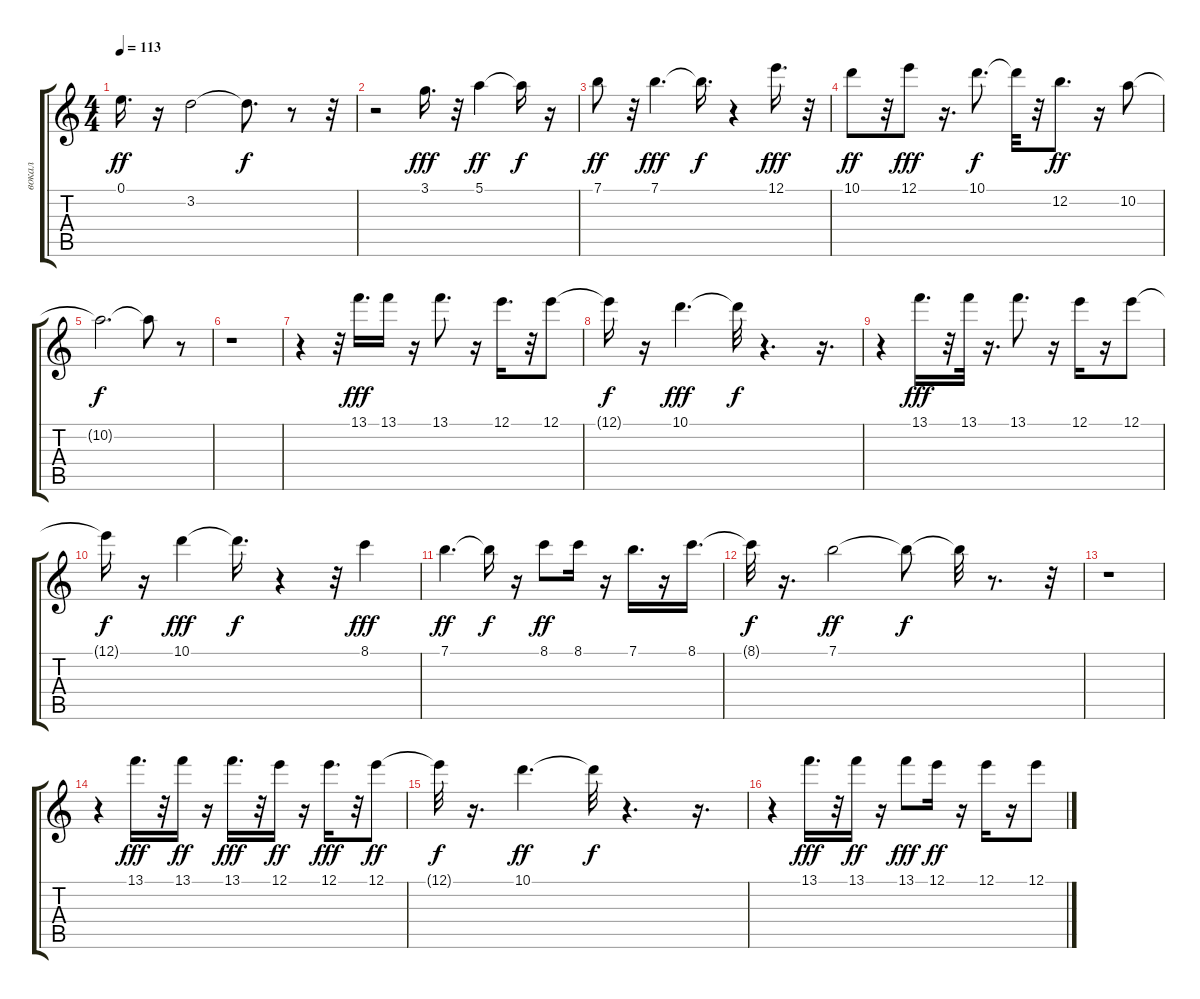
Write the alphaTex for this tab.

\track ("вокал" "вокал") {instrument acousticguitarsteel}
\staff {score tabs}
\tuning (E4 B3 G3 D3 A2 E2) {hide}
\ts (4 4)
\tempo 113
\clef g2
\ks c
0.1.16{d dy ff} r.16 3.2.2 3.2{t}.8{d dy f} r.8 r.32 |
r.2 3.1.16{d dy fff} r.32 5.1.4{dy ff} 5.1{t}.16{dy f} r.16 |
7.1.8{dy ff} r.32 7.1.4{d dy fff} 7.1{t}.16{d dy f} r.4 12.1.16{d dy fff} r.32 |
10.1.8{dy ff} r.32 12.1.8{dy fff} r.16{d} 10.1.8{d dy f} 10.1{t}.32 r.32 12.2.8{d dy ff} r.16 10.2.8 |
10.2{t}.2{d dy f} 10.2{t}.8 r.8 |
r.1 |
r.4 r.32 13.1.16{d dy fff} 13.1.16 r.16 13.1.8{d} r.16 12.1.16{d} r.32 12.1.8 |
12.1{t}.16{dy f} r.16 10.1.4{d dy fff} 10.1{t}.32{dy f} r.4{d} r.16{d} |
r.4 13.1.16{d dy fff} r.32 13.1.32 r.16{d} 13.1.8{d} r.16 12.1.16 r.16 12.1.8 |
12.1{t}.16{dy f} r.16 10.1.4{dy fff} 10.1{t}.16{d dy f} r.4 r.32 8.1.4{dy fff} |
7.1.4{d dy ff} 7.1{t}.16{dy f} r.16 8.1.8{dy ff} 8.1.16 r.16 7.1.16{d} r.16 8.1.16{d} |
8.1{t}.32{dy f} r.16{d} 7.1.2{dy ff} 7.1{t}.8{dy f} 7.1{t}.32 r.8{d} r.32 |
r.1 |
r.4 13.1.16{d dy fff} r.32 13.1.16{dy ff} r.16 13.1.16{d dy fff} r.32 12.1.16{dy ff} r.16 12.1.16{d dy fff} r.32 12.1.8{dy ff} |
12.1{t}.32{dy f} r.16{d} 10.1.4{d dy ff} 10.1{t}.32{dy f} r.4{d} r.16{d} |
r.4 13.1.16{d dy fff} r.32 13.1.16{dy ff} r.16 13.1.8{dy fff} 12.1.16{dy ff} r.16 12.1.16 r.16 12.1.8
